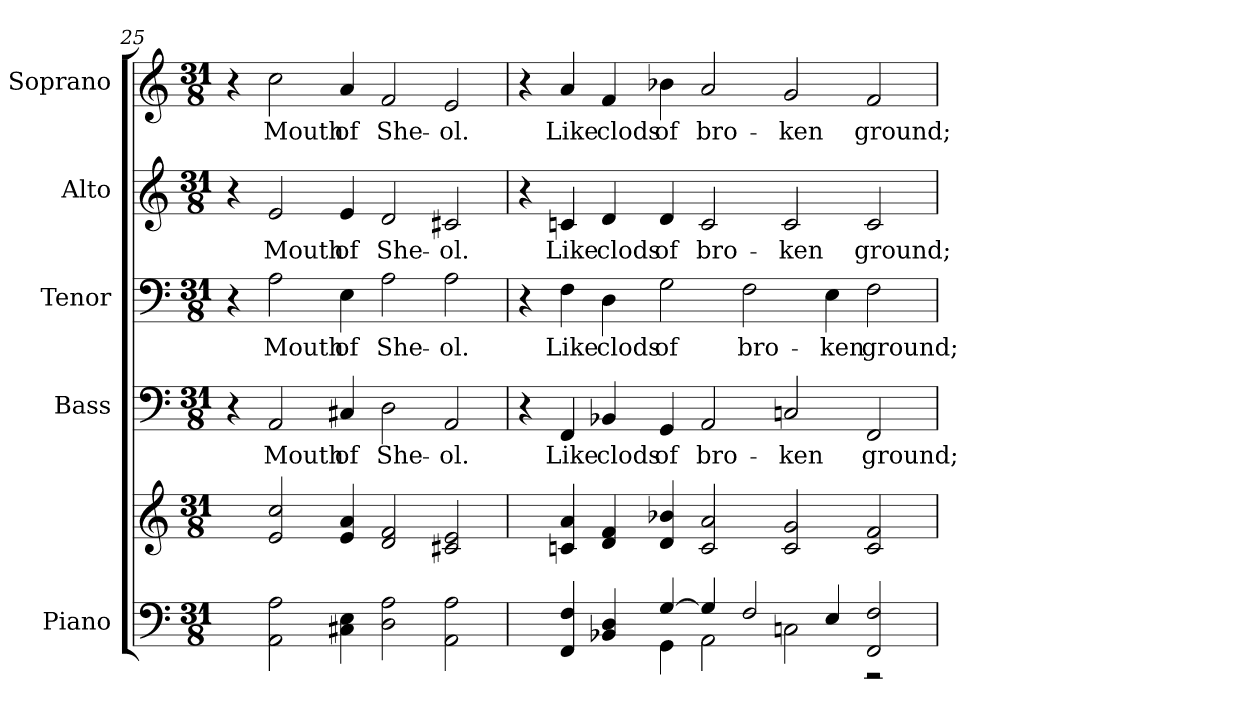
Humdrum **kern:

**kern	**kern	**kern	**text	**kern	**text	**kern	**text	**kern	**text
*part5	*part5	*part4	*part4	*part3	*part3	*part2	*part2	*part1	*part1
*staff6	*staff5	*staff4	*staff4	*staff3	*staff3	*staff2	*staff2	*staff1	*staff1
*I"Piano	*	*I"Bass	*	*I"Tenor	*	*I"Alto	*	*I"Soprano	*
*I'Pno.	*	*I'B.	*	*I'T.	*	*I'A.	*	*I'S.	*
!!LO:PB:g=z
*clefF4	*clefG2	*clefF4	*	*clefF4	*	*clefG2	*	*clefG2	*
*k[]	*k[]	*k[]	*	*k[]	*	*k[]	*	*k[]	*
*C:	*C:	*C:	*	*C:	*	*C:	*	*C:	*
*M31/8	*M31/8	*M31/8	*	*M31/8	*	*M31/8	*	*M31/8	*
=25	=25	=25	=25	=25	=25	=25	=25	=25	=25
4ryy	4ryy	4r	.	4r	.	4r	.	4r	.
!	!	!	!LO:LY:b:color=#000000	!	!	!	!	!	!
!	!	!	!	!	!LO:LY:b:color=#000000	!	!	!	!
!	!	!	!	!	!	!	!LO:LY:b:color=#000000	!	!
!	!	!	!	!	!	!	!	!	!LO:LY:b:color=#000000
2AAi\ 2Ai	2ei/ 2cci	2AAi/	Mouth	2Ai\	Mouth	2ei/	Mouth	2cci\	Mouth
!	!	!	!LO:LY:b:color=#000000	!	!	!	!	!	!
!	!	!	!	!	!LO:LY:b:color=#000000	!	!	!	!
!	!	!	!	!	!	!	!LO:LY:b:color=#000000	!	!
!	!	!	!	!	!	!	!	!	!LO:LY:b:color=#000000
4C#Xi\ 4Ei	4ei/ 4ai	4C#Xi/	of	4Ei\	of	4ei/	of	4ai/	of
!	!	!	!LO:LY:b:color=#000000	!	!	!	!	!	!
!	!	!	!	!	!LO:LY:b:color=#000000	!	!	!	!
!	!	!	!	!	!	!	!LO:LY:b:color=#000000	!	!
!	!	!	!	!	!	!	!	!	!LO:LY:b:color=#000000
2Di\ 2Ai	2di/ 2fi	2Di\	She-	2Ai\	She-	2di/	She-	2fi/	She-
!	!	!	!LO:LY:b:color=#000000	!	!	!	!	!	!
!	!	!	!	!	!LO:LY:b:color=#000000	!	!	!	!
!	!	!	!	!	!	!	!LO:LY:b:color=#000000	!	!
!	!	!	!	!	!	!	!	!	!LO:LY:b:color=#000000
2AAi\ 2Ai	2c#Xi/ 2ei	2AAi/	-ol.	2Ai\	-ol.	2c#Xi/	-ol.	2ei/	-ol.
=26	=26	=26	=26	=26	=26	=26	=26	=26	=26
*^	*	*	*	*	*	*	*	*	*
4ryy	2ryy	4ryy	4r	.	4r	.	4r	.	4r	.
!	!	!	!	!LO:LY:b:color=#000000	!	!	!	!	!	!
!	!	!	!	!	!	!LO:LY:b:color=#000000	!	!	!	!
!	!	!	!	!	!	!	!	!LO:LY:b:color=#000000	!	!
!	!	!	!	!	!	!	!	!	!	!LO:LY:b:color=#000000
4FFi/ 4Fi	.	4cni/ 4ai	4FFi/	Like	4Fi\	Like	4cni/	Like	4ai/	Like
!	!	!	!	!LO:LY:b:color=#000000	!	!	!	!	!	!
!	!	!	!	!	!	!LO:LY:b:color=#000000	!	!	!	!
!	!	!	!	!	!	!	!	!LO:LY:b:color=#000000	!	!
!	!	!	!	!	!	!	!	!	!	!LO:LY:b:color=#000000
4BB-Xi/ 4Di	4ryy	4di/ 4fi	4BB-Xi/	clods	4Di\	clods	4di/	clods	4fi/	clods
!	!	!	!	!LO:LY:b:color=#000000	!	!	!	!	!	!
!	!	!	!	!	!	!LO:LY:b:color=#000000	!	!	!	!
!	!	!	!	!	!	!	!	!LO:LY:b:color=#000000	!	!
!	!	!	!	!	!	!	!	!	!	!LO:LY:b:color=#000000
[>4Gi/	4GGi\	4di/ 4b-Xi	4GGi/	of	2Gi\	of	4di/	of	4b-Xi\	of
!	!	!	!	!LO:LY:b:color=#000000	!	!	!	!	!	!
!	!	!	!	!	!	!	!	!LO:LY:b:color=#000000	!	!
!	!	!	!	!	!	!	!	!	!	!LO:LY:b:color=#000000
4Gi/]	2AAi\	2ci/ 2ai	2AAi/	bro-	.	.	2ci/	bro-	2ai/	bro-
!	!	!	!	!	!	!LO:LY:b:color=#000000	!	!	!	!
2Fi/	.	.	.	.	2Fi\	bro-	.	.	.	.
!	!	!	!	!LO:LY:b:color=#000000	!	!	!	!	!	!
!	!	!	!	!	!	!	!	!LO:LY:b:color=#000000	!	!
!	!	!	!	!	!	!	!	!	!	!LO:LY:b:color=#000000
.	2Cni\	2ci/ 2gi	2Cni/	-ken	.	.	2ci/	-ken	2gi/	-ken
!	!	!	!	!	!	!LO:LY:b:color=#000000	!	!	!	!
4Ei/	.	.	.	.	4Ei\	-ken	.	.	.	.
!	!	!	!	!LO:LY:b:color=#000000	!	!	!	!	!	!
!	!	!	!	!	!	!LO:LY:b:color=#000000	!	!	!	!
!	!	!	!	!	!	!	!	!LO:LY:b:color=#000000	!	!
!	!	!	!	!	!	!	!	!	!	!LO:LY:b:color=#000000
2FFi/ 2Fi	2r	2ci/ 2fi	2FFi/	ground;	2Fi\	ground;	2ci/	ground;	2fi/	ground;
*v	*v	*	*	*	*	*	*	*	*	*
=	=	=	=	=	=	=	=	=	=
*-	*-	*-	*-	*-	*-	*-	*-	*-	*-
